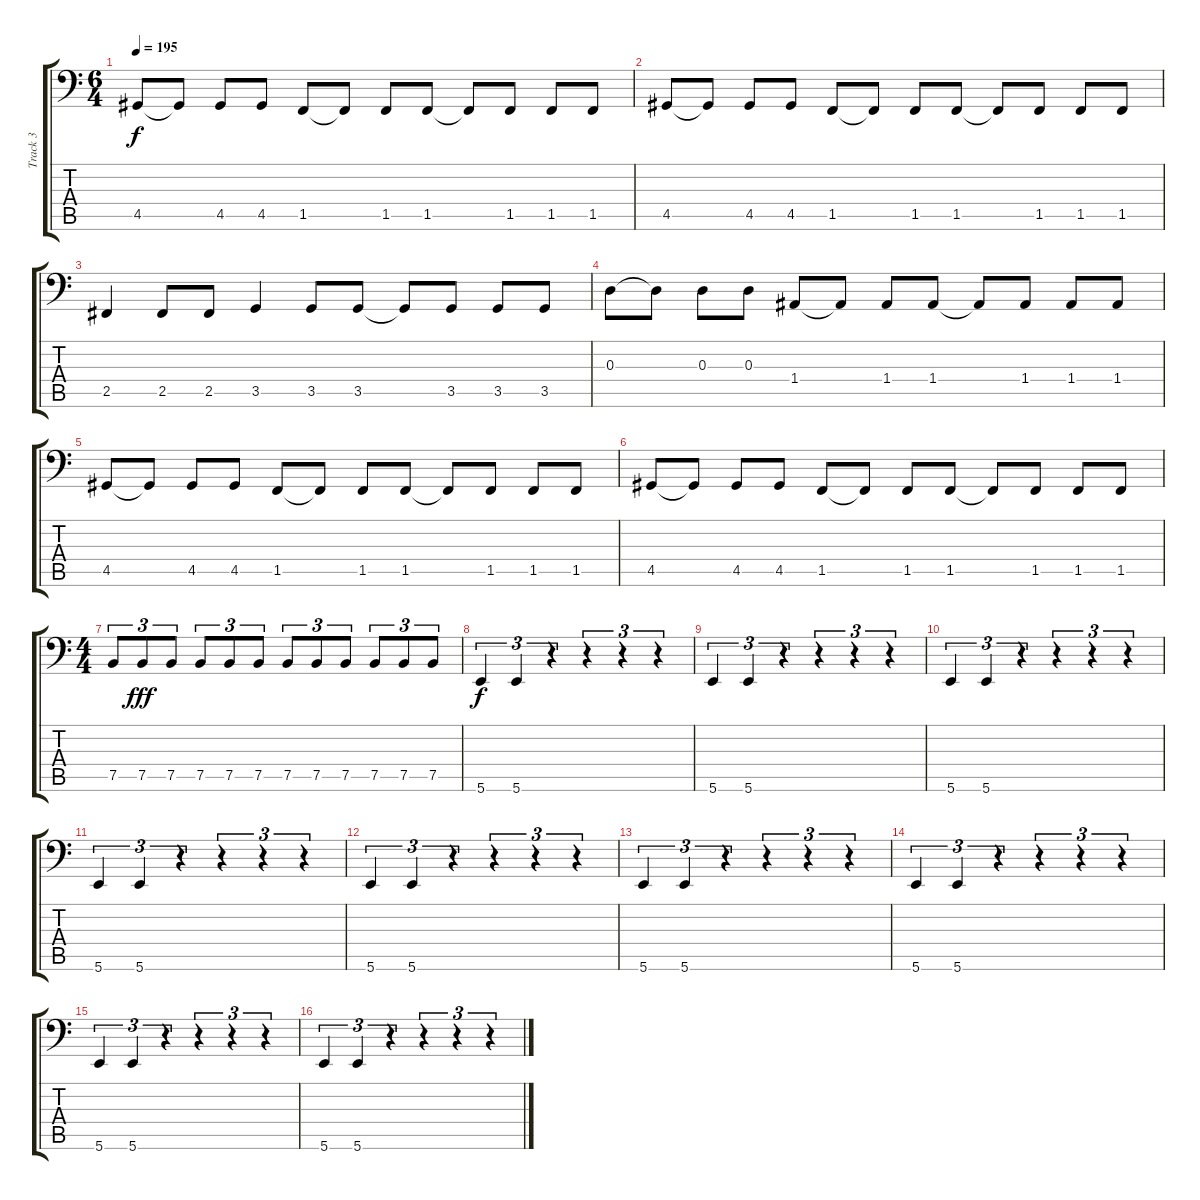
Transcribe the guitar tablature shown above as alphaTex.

\track ("Track 3" "Track 3") {instrument electricbasspick}
\staff {score tabs}
\tuning (B2 Gb2 D2 A1 E1 B0) {hide}
\ts (6 4)
\tempo 195
\clef f4
\ks c
4.5.8{dy f} 4.5{t}.8 4.5.8 4.5.8 1.5.8 1.5{t}.8 1.5.8 1.5.8 1.5{t}.8 1.5.8 1.5.8 1.5.8 |
4.5.8 4.5{t}.8 4.5.8 4.5.8 1.5.8 1.5{t}.8 1.5.8 1.5.8 1.5{t}.8 1.5.8 1.5.8 1.5.8 |
2.5.4 2.5.8 2.5.8 3.5.4 3.5.8 3.5.8 3.5{t}.8 3.5.8 3.5.8 3.5.8 |
0.3.8 0.3{t}.8 0.3.8 0.3.8 1.4.8 1.4{t}.8 1.4.8 1.4.8 1.4{t}.8 1.4.8 1.4.8 1.4.8 |
4.5.8 4.5{t}.8 4.5.8 4.5.8 1.5.8 1.5{t}.8 1.5.8 1.5.8 1.5{t}.8 1.5.8 1.5.8 1.5.8 |
4.5.8 4.5{t}.8 4.5.8 4.5.8 1.5.8 1.5{t}.8 1.5.8 1.5.8 1.5{t}.8 1.5.8 1.5.8 1.5.8 |
\ts (4 4)
7.5.8{tu (3 2)} 7.5.8{tu (3 2) dy fff} 7.5.8{tu (3 2)} 7.5.8{tu (3 2)} 7.5.8{tu (3 2)} 7.5.8{tu (3 2)} 7.5.8{tu (3 2)} 7.5.8{tu (3 2)} 7.5.8{tu (3 2)} 7.5.8{tu (3 2)} 7.5.8{tu (3 2)} 7.5.8{tu (3 2)} |
5.6.4{tu (3 2) dy f} 5.6.4{tu (3 2)} r.4{tu (3 2)} r.4{tu (3 2)} r.4{tu (3 2)} r.4{tu (3 2)} |
5.6.4{tu (3 2)} 5.6.4{tu (3 2)} r.4{tu (3 2)} r.4{tu (3 2)} r.4{tu (3 2)} r.4{tu (3 2)} |
5.6.4{tu (3 2)} 5.6.4{tu (3 2)} r.4{tu (3 2)} r.4{tu (3 2)} r.4{tu (3 2)} r.4{tu (3 2)} |
5.6.4{tu (3 2)} 5.6.4{tu (3 2)} r.4{tu (3 2)} r.4{tu (3 2)} r.4{tu (3 2)} r.4{tu (3 2)} |
5.6.4{tu (3 2)} 5.6.4{tu (3 2)} r.4{tu (3 2)} r.4{tu (3 2)} r.4{tu (3 2)} r.4{tu (3 2)} |
5.6.4{tu (3 2)} 5.6.4{tu (3 2)} r.4{tu (3 2)} r.4{tu (3 2)} r.4{tu (3 2)} r.4{tu (3 2)} |
5.6.4{tu (3 2)} 5.6.4{tu (3 2)} r.4{tu (3 2)} r.4{tu (3 2)} r.4{tu (3 2)} r.4{tu (3 2)} |
5.6.4{tu (3 2)} 5.6.4{tu (3 2)} r.4{tu (3 2)} r.4{tu (3 2)} r.4{tu (3 2)} r.4{tu (3 2)} |
5.6.4{tu (3 2)} 5.6.4{tu (3 2)} r.4{tu (3 2)} r.4{tu (3 2)} r.4{tu (3 2)} r.4{tu (3 2)}
